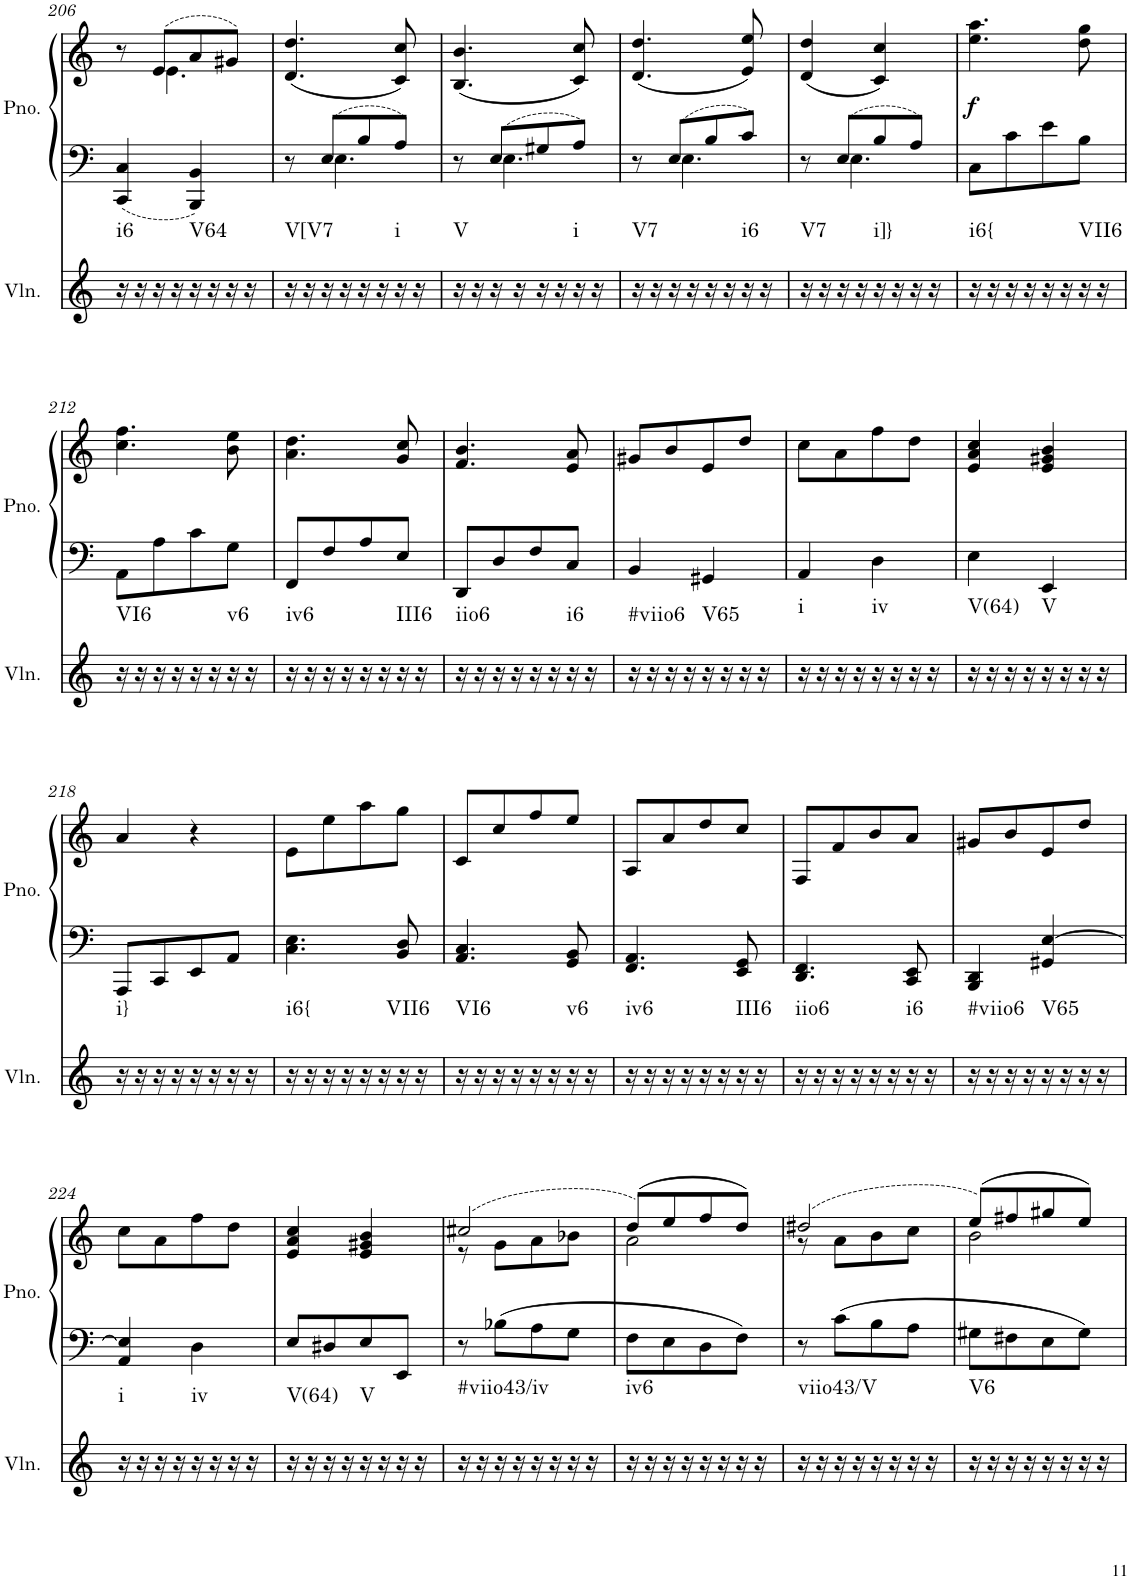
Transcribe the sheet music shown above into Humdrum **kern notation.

**kern	**harte	**kern	**kern	**dynam
*part2	*part2	*part1	*part1	*part1
*staff3	*	*staff2	*staff1	*staff1/2
*I"Violin	*	*I"Piano	*	*
*I'Vln.	*	*I'Pno.	*	*
!!LO:PB:g=z
*clefG2	*	*clefF4	*clefG2	*
*k[]	*	*k[]	*k[]	*
*M2/4	*	*M2/4	*M2/4	*
=206	=206	=206	=206	=206
*	*	*	*^	*
!	!LO:H:kt=i6	!	!	!	!
16r	N	4CC/ 4C/	8r	8ryy	.
16r	.	.	.	.	.
16r	.	.	(8e/L	4.e\	.
16r	.	.	.	.	.
!	!LO:H:kt=V64	!	!	!	!
16r	N	4BBB/ 4BB/	8a/	.	.
16r	.	.	.	.	.
16r	.	.	8g#X/J)	.	.
16r	.	.	.	.	.
*	*	*	*v	*v	*
=207	=207	=207	=207	=207
*	*	*^	*	*
!	!LO:H:kt=V[V7	!	!	!	!
16r	N	8r	8ryy	(4.d/ 4.dd/	.
16r	.	.	.	.	.
16r	.	8E/L	4.E\	.	.
16r	.	.	.	.	.
16r	.	8B/	.	.	.
16r	.	.	.	.	.
!	!LO:H:kt=i	!	!	!	!
16r	N	8A/J	.	8c/ 8cc/)	.
16r	.	.	.	.	.
=208	=208	=208	=208	=208	=208
!	!LO:H:kt=V	!	!	!	!
16r	N	8r	8ryy	(4.B/ 4.b/	.
16r	.	.	.	.	.
16r	.	8E/L	4.E\	.	.
16r	.	.	.	.	.
16r	.	8G#X/	.	.	.
16r	.	.	.	.	.
!	!LO:H:kt=i	!	!	!	!
16r	N	8A/J	.	8c/ 8cc/)	.
16r	.	.	.	.	.
=209	=209	=209	=209	=209	=209
!	!LO:H:kt=V7	!	!	!	!
16r	N	8r	8ryy	(4.d/ 4.dd/	.
16r	.	.	.	.	.
16r	.	8E/L	4.E\	.	.
16r	.	.	.	.	.
16r	.	8B/	.	.	.
16r	.	.	.	.	.
!	!LO:H:kt=i6	!	!	!	!
16r	N	8c/J	.	8e/ 8ee/)	.
16r	.	.	.	.	.
=210	=210	=210	=210	=210	=210
!	!LO:H:kt=V7	!	!	!	!
16r	N	8r	8ryy	(4d/ 4dd/	.
16r	.	.	.	.	.
16r	.	8E/L	4.E\	.	.
16r	.	.	.	.	.
!	!LO:H:kt=i]}	!	!	!	!
16r	N	8B/	.	4c/ 4cc/)	.
16r	.	.	.	.	.
16r	.	8A/J	.	.	.
16r	.	.	.	.	.
*	*	*v	*v	*	*
=211	=211	=211	=211	=211
!	!LO:H:kt=i6{	!	!	!LO:DY:b
16r	N	8C\L	4.ee\ 4.aa\	f
16r	.	.	.	.
16r	.	8c\	.	.
16r	.	.	.	.
16r	.	8e\	.	.
16r	.	.	.	.
!	!LO:H:kt=VII6	!	!	!
16r	N	8B\J	8dd\ 8gg\	.
16r	.	.	.	.
!!LO:LB:g=z
=212	=212	=212	=212	=212
!	!LO:H:kt=VI6	!	!	!
16r	N	8AA\L	4.cc\ 4.ff\	.
16r	.	.	.	.
16r	.	8A\	.	.
16r	.	.	.	.
16r	.	8c\	.	.
16r	.	.	.	.
!	!LO:H:kt=v6	!	!	!
16r	N	8G\J	8b\ 8ee\	.
16r	.	.	.	.
=213	=213	=213	=213	=213
!	!LO:H:kt=iv6	!	!	!
16r	N	8FF/L	4.a\ 4.dd\	.
16r	.	.	.	.
16r	.	8F/	.	.
16r	.	.	.	.
16r	.	8A/	.	.
16r	.	.	.	.
!	!LO:H:kt=III6	!	!	!
16r	N	8E/J	8g/ 8cc/	.
16r	.	.	.	.
=214	=214	=214	=214	=214
!	!LO:H:kt=iio6	!	!	!
16r	N	8DD/L	4.f/ 4.b/	.
16r	.	.	.	.
16r	.	8D/	.	.
16r	.	.	.	.
16r	.	8F/	.	.
16r	.	.	.	.
!	!LO:H:kt=i6	!	!	!
16r	N	8C/J	8e/ 8a/	.
16r	.	.	.	.
=215	=215	=215	=215	=215
!	!LO:H:kt=#viio6	!	!	!
16r	N	4BB/	8g#X/L	.
16r	.	.	.	.
16r	.	.	8b/	.
16r	.	.	.	.
!	!LO:H:kt=V65	!	!	!
16r	N	4GG#X/	8e/	.
16r	.	.	.	.
16r	.	.	8dd/J	.
16r	.	.	.	.
=216	=216	=216	=216	=216
!	!LO:H:kt=i	!	!	!
16r	N	4AA/	8cc\L	.
16r	.	.	.	.
16r	.	.	8a\	.
16r	.	.	.	.
!	!LO:H:kt=iv	!	!	!
16r	N	4D\	8ff\	.
16r	.	.	.	.
16r	.	.	8dd\J	.
16r	.	.	.	.
=217	=217	=217	=217	=217
!	!LO:H:kt=V(64)	!	!	!
16r	N	4E\	4e/ 4a/ 4cc/	.
16r	.	.	.	.
16r	.	.	.	.
16r	.	.	.	.
!	!LO:H:kt=V	!	!	!
16r	N	4EE/	4e/ 4g#X/ 4b/	.
16r	.	.	.	.
16r	.	.	.	.
16r	.	.	.	.
!!LO:LB:g=z
=218	=218	=218	=218	=218
!	!LO:H:kt=i}	!	!	!
16r	N	8AAA/L	4a/	.
16r	.	.	.	.
16r	.	8CC/	.	.
16r	.	.	.	.
16r	.	8EE/	4r	.
16r	.	.	.	.
16r	.	8AA/J	.	.
16r	.	.	.	.
=219	=219	=219	=219	=219
!	!LO:H:kt=i6{	!	!	!
16r	N	4.C\ 4.E\	8e\L	.
16r	.	.	.	.
16r	.	.	8ee\	.
16r	.	.	.	.
16r	.	.	8aa\	.
16r	.	.	.	.
!	!LO:H:kt=VII6	!	!	!
16r	N	8BB/ 8D/	8gg\J	.
16r	.	.	.	.
=220	=220	=220	=220	=220
!	!LO:H:kt=VI6	!	!	!
16r	N	4.AA/ 4.C/	8c/L	.
16r	.	.	.	.
16r	.	.	8cc/	.
16r	.	.	.	.
16r	.	.	8ff/	.
16r	.	.	.	.
!	!LO:H:kt=v6	!	!	!
16r	N	8GG/ 8BB/	8ee/J	.
16r	.	.	.	.
=221	=221	=221	=221	=221
!	!LO:H:kt=iv6	!	!	!
16r	N	4.FF/ 4.AA/	8A/L	.
16r	.	.	.	.
16r	.	.	8a/	.
16r	.	.	.	.
16r	.	.	8dd/	.
16r	.	.	.	.
!	!LO:H:kt=III6	!	!	!
16r	N	8EE/ 8GG/	8cc/J	.
16r	.	.	.	.
=222	=222	=222	=222	=222
!	!LO:H:kt=iio6	!	!	!
16r	N	4.DD/ 4.FF/	8F/L	.
16r	.	.	.	.
16r	.	.	8f/	.
16r	.	.	.	.
16r	.	.	8b/	.
16r	.	.	.	.
!	!LO:H:kt=i6	!	!	!
16r	N	8CC/ 8EE/	8a/J	.
16r	.	.	.	.
=223	=223	=223	=223	=223
!	!LO:H:kt=#viio6	!	!	!
16r	N	4BBB/ 4DD/	8g#X/L	.
16r	.	.	.	.
16r	.	.	8b/	.
16r	.	.	.	.
!	!LO:H:kt=V65	!	!	!
16r	N	4GG#X/ [4E/	8e/	.
16r	.	.	.	.
16r	.	.	8dd/J	.
16r	.	.	.	.
!!LO:LB:g=z
=224	=224	=224	=224	=224
!	!LO:H:kt=i	!	!	!
16r	N	4AA/ 4E/]	8cc\L	.
16r	.	.	.	.
16r	.	.	8a\	.
16r	.	.	.	.
!	!LO:H:kt=iv	!	!	!
16r	N	4D\	8ff\	.
16r	.	.	.	.
16r	.	.	8dd\J	.
16r	.	.	.	.
=225	=225	=225	=225	=225
!	!LO:H:kt=V(64)	!	!	!
16r	N	8E/L	4e/ 4a/ 4cc/	.
16r	.	.	.	.
16r	.	8D#X/	.	.
16r	.	.	.	.
!	!LO:H:kt=V	!	!	!
16r	N	8E/	4e/ 4g#X/ 4b/	.
16r	.	.	.	.
16r	.	8EE/J	.	.
16r	.	.	.	.
=226	=226	=226	=226	=226
*	*	*	*^	*
!	!LO:H:kt=#viio43/iv	!	!	!	!
16r	N	8r	(2cc#X/	8r	.
16r	.	.	.	.	.
16r	.	8B-X\L	.	8g\L	.
16r	.	.	.	.	.
16r	.	8A\	.	8a\	.
16r	.	.	.	.	.
16r	.	8G\J	.	8b-X\J	.
16r	.	.	.	.	.
=227	=227	=227	=227	=227	=227
!	!LO:H:kt=iv6	!	!	!	!
16r	N	8F\L	(8dd/L)	2a\	.
16r	.	.	.	.	.
16r	.	8E\	8ee/	.	.
16r	.	.	.	.	.
16r	.	8D\	8ff/	.	.
16r	.	.	.	.	.
16r	.	8F\J	8dd/J)	.	.
16r	.	.	.	.	.
=228	=228	=228	=228	=228	=228
!	!LO:H:kt=viio43/V	!	!	!	!
16r	N	8r	(2dd#X/	8r	.
16r	.	.	.	.	.
16r	.	8c\L	.	8a\L	.
16r	.	.	.	.	.
16r	.	8B\	.	8b\	.
16r	.	.	.	.	.
16r	.	8A\J	.	8cc\J	.
16r	.	.	.	.	.
=229	=229	=229	=229	=229	=229
!	!LO:H:kt=V6	!	!	!	!
16r	N	8G#X\L	(8ee/L)	2b\	.
16r	.	.	.	.	.
16r	.	8F#X\	8ff#X/	.	.
16r	.	.	.	.	.
16r	.	8E\	8gg#X/	.	.
16r	.	.	.	.	.
16r	.	8G#\J	8ee/J)	.	.
16r	.	.	.	.	.
*	*	*	*v	*v	*
=	=	=	=	=
*-	*-	*-	*-	*-
